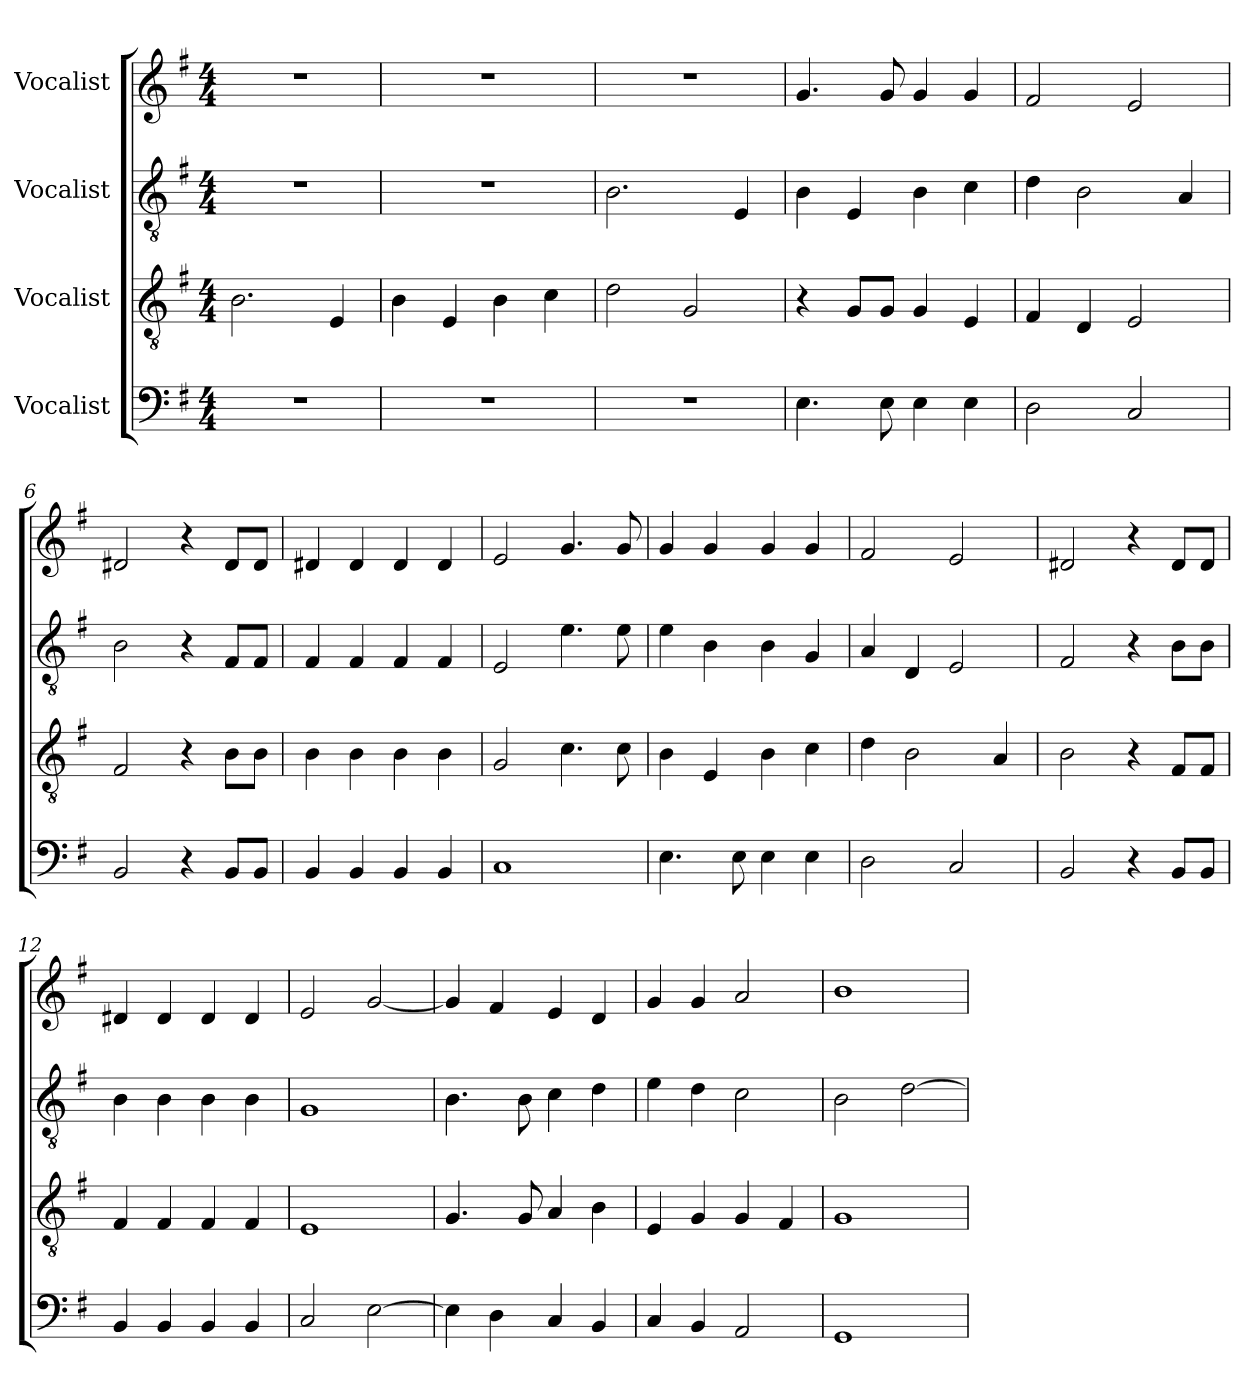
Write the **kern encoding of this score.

**kern	**kern	**kern	**kern
*part4	*part3	*part2	*part1
*staff4	*staff3	*staff2	*staff1
*I"Vocalist	*I"Vocalist	*I"Vocalist	*I"Vocalist
*clefF4	*clefGv2	*clefGv2	*clefG2
*k[f#]	*k[f#]	*k[f#]	*k[f#]
*M4/4	*M4/4	*M4/4	*M4/4
*MM120	*MM120	*MM120	*MM120
=1	=1	=1	=1
1r	2.B\	1r	1r
.	4E/	.	.
=2	=2	=2	=2
1r	4B\	1r	1r
.	4E/	.	.
.	4B\	.	.
.	4c\	.	.
=3	=3	=3	=3
1r	2d\	2.B\	1r
.	2G/	.	.
.	.	4E/	.
=4	=4	=4	=4
4.E\	4r	4B\	4.g/
.	8G/L	4E/	.
8E\	8G/J	.	8g/
4E\	4G/	4B\	4g/
4E\	4E/	4c\	4g/
=5	=5	=5	=5
2D\	4F#/	4d\	2f#/
.	4D/	2B\	.
2C/	2E/	.	2e/
.	.	4A/	.
=6	=6	=6	=6
2BB/	2F#/	2B\	2d#X/
4r	4r	4r	4r
8BB/L	8B\L	8F#/L	8d#/L
8BB/J	8B\J	8F#/J	8d#/J
=7	=7	=7	=7
4BB/	4B\	4F#/	4d#X/
4BB/	4B\	4F#/	4d#/
4BB/	4B\	4F#/	4d#/
4BB/	4B\	4F#/	4d#/
=8	=8	=8	=8
1C	2G/	2E/	2e/
.	4.c\	4.e\	4.g/
.	8c\	8e\	8g/
=9	=9	=9	=9
4.E\	4B\	4e\	4g/
.	4E/	4B\	4g/
8E\	.	.	.
4E\	4B\	4B\	4g/
4E\	4c\	4G/	4g/
=10	=10	=10	=10
2D\	4d\	4A/	2f#/
.	2B\	4D/	.
2C/	.	2E/	2e/
.	4A/	.	.
=11	=11	=11	=11
2BB/	2B\	2F#/	2d#X/
4r	4r	4r	4r
8BB/L	8F#/L	8B\L	8d#/L
8BB/J	8F#/J	8B\J	8d#/J
=12	=12	=12	=12
4BB/	4F#/	4B\	4d#X/
4BB/	4F#/	4B\	4d#/
4BB/	4F#/	4B\	4d#/
4BB/	4F#/	4B\	4d#/
=13	=13	=13	=13
2C/	1E	1G	2e/
[2E\	.	.	[2g/
=14	=14	=14	=14
4E\]	4.G/	4.B\	4g/]
4D\	.	.	4f#/
.	8G/	8B\	.
4C/	4A/	4c\	4e/
4BB/	4B\	4d\	4d/
=15	=15	=15	=15
4C/	4E/	4e\	4g/
4BB/	4G/	4d\	4g/
2AA/	4G/	2c\	2a/
.	4F#/	.	.
=16	=16	=16	=16
1GG	1G	2B\	1b
.	.	[2d\	.
=	=	=	=
*-	*-	*-	*-
